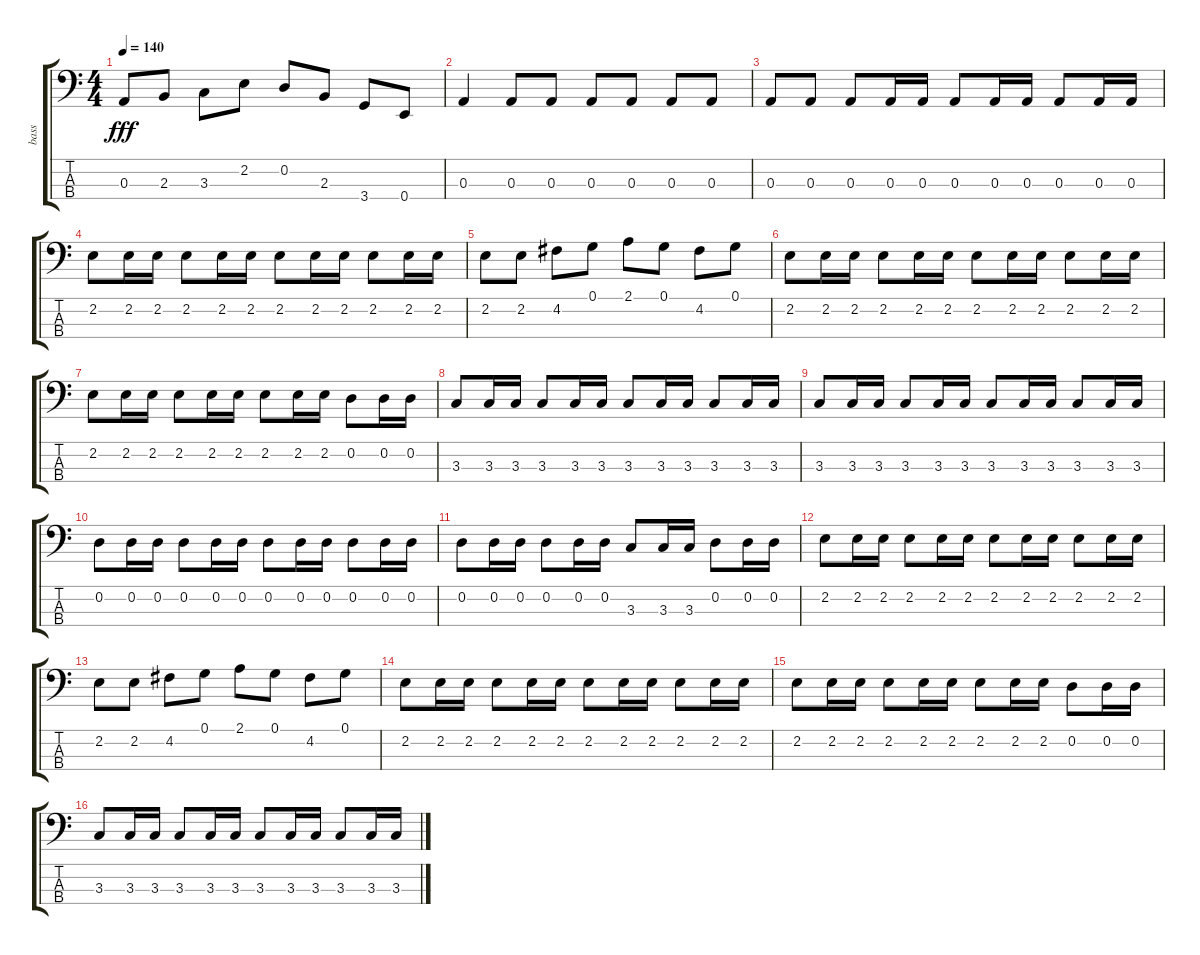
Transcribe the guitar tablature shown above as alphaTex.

\track ("bass" "bass") {instrument electricbassfinger}
\staff {score tabs}
\tuning (G2 D2 A1 E1) {hide}
\ts (4 4)
\tempo 140
\clef f4
\ks c
0.3.8{dy fff} 2.3.8 3.3.8 2.2.8 0.2.8 2.3.8 3.4.8 0.4.8 |
0.3.4 0.3.8 0.3.8 0.3.8 0.3.8 0.3.8 0.3.8 |
0.3.8 0.3.8 0.3.8 0.3.16 0.3.16 0.3.8 0.3.16 0.3.16 0.3.8 0.3.16 0.3.16 |
2.2.8 2.2.16 2.2.16 2.2.8 2.2.16 2.2.16 2.2.8 2.2.16 2.2.16 2.2.8 2.2.16 2.2.16 |
2.2.8 2.2.8 4.2.8 0.1.8 2.1.8 0.1.8 4.2.8 0.1.8 |
2.2.8 2.2.16 2.2.16 2.2.8 2.2.16 2.2.16 2.2.8 2.2.16 2.2.16 2.2.8 2.2.16 2.2.16 |
2.2.8 2.2.16 2.2.16 2.2.8 2.2.16 2.2.16 2.2.8 2.2.16 2.2.16 0.2.8 0.2.16 0.2.16 |
3.3.8 3.3.16 3.3.16 3.3.8 3.3.16 3.3.16 3.3.8 3.3.16 3.3.16 3.3.8 3.3.16 3.3.16 |
3.3.8 3.3.16 3.3.16 3.3.8 3.3.16 3.3.16 3.3.8 3.3.16 3.3.16 3.3.8 3.3.16 3.3.16 |
0.2.8 0.2.16 0.2.16 0.2.8 0.2.16 0.2.16 0.2.8 0.2.16 0.2.16 0.2.8 0.2.16 0.2.16 |
0.2.8 0.2.16 0.2.16 0.2.8 0.2.16 0.2.16 3.3.8 3.3.16 3.3.16 0.2.8 0.2.16 0.2.16 |
2.2.8 2.2.16 2.2.16 2.2.8 2.2.16 2.2.16 2.2.8 2.2.16 2.2.16 2.2.8 2.2.16 2.2.16 |
2.2.8 2.2.8 4.2.8 0.1.8 2.1.8 0.1.8 4.2.8 0.1.8 |
2.2.8 2.2.16 2.2.16 2.2.8 2.2.16 2.2.16 2.2.8 2.2.16 2.2.16 2.2.8 2.2.16 2.2.16 |
2.2.8 2.2.16 2.2.16 2.2.8 2.2.16 2.2.16 2.2.8 2.2.16 2.2.16 0.2.8 0.2.16 0.2.16 |
3.3.8 3.3.16 3.3.16 3.3.8 3.3.16 3.3.16 3.3.8 3.3.16 3.3.16 3.3.8 3.3.16 3.3.16
